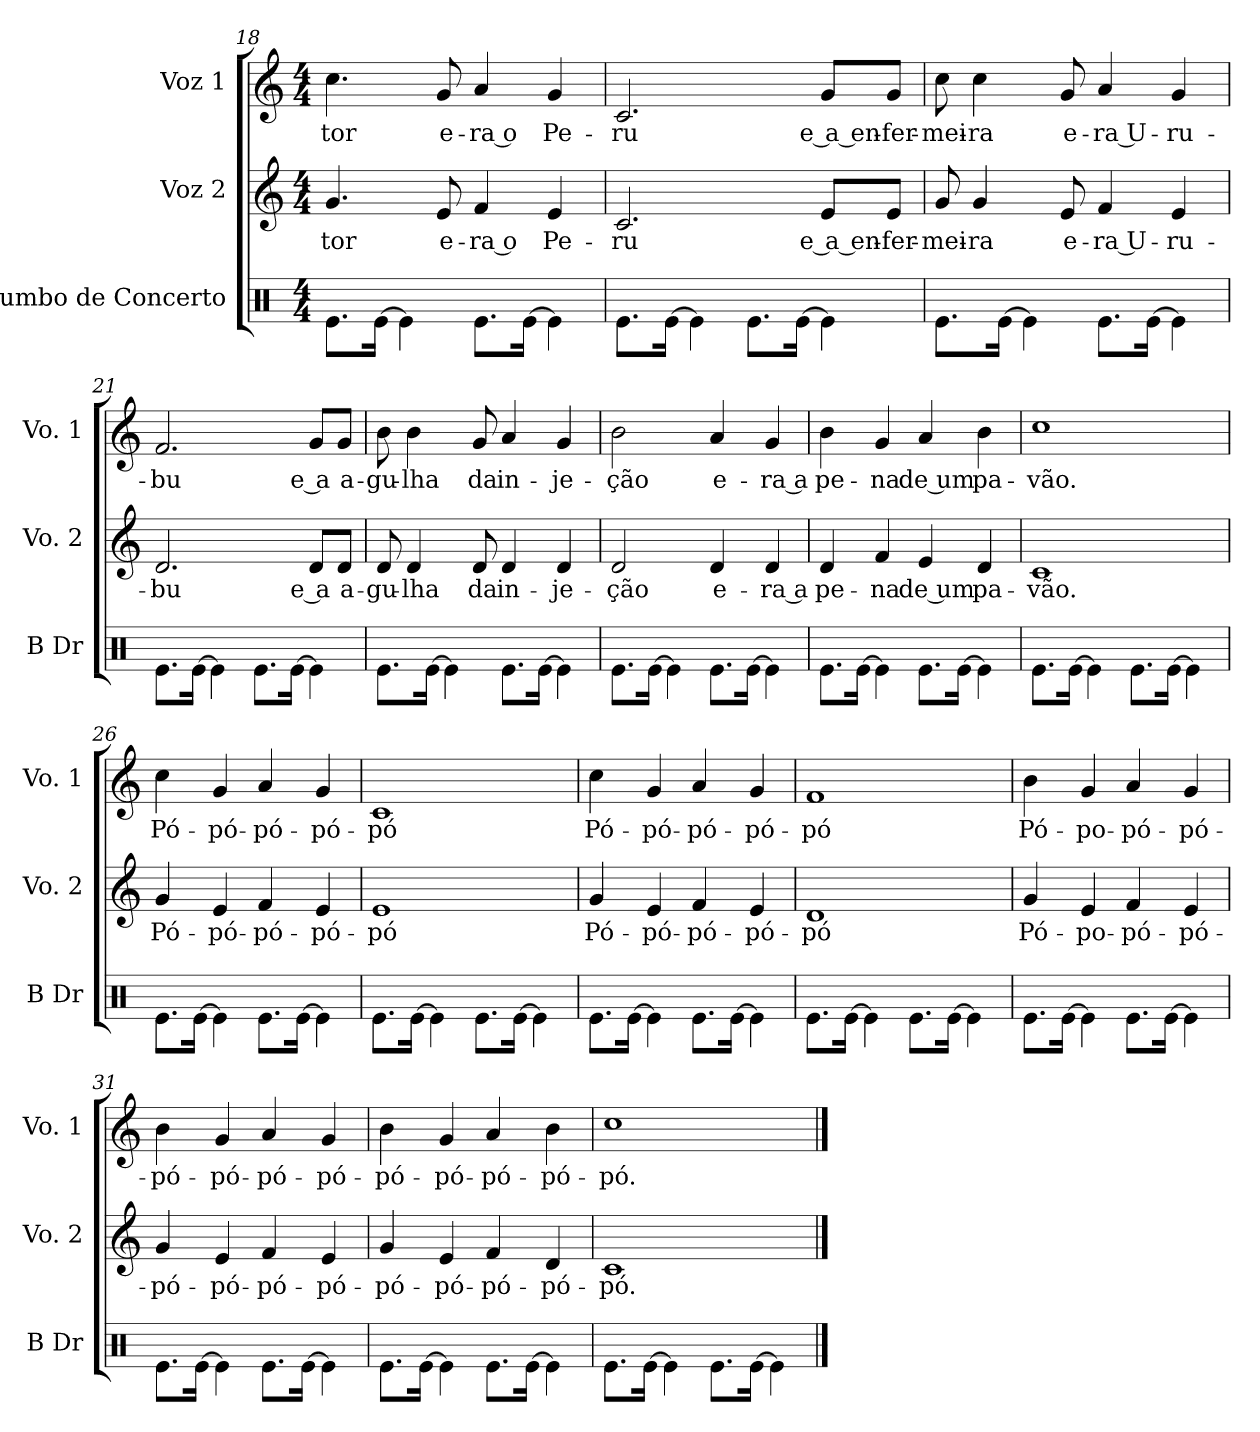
**kern	**kern	**text	**kern	**text
*part3	*part2	*part2	*part1	*part1
*staff3	*staff2	*staff2	*staff1	*staff1
*I"Bumbo de Concerto	*I"Voz 2	*	*I"Voz 1	*
*I'B Dr	*I'Vo. 2	*	*I'Vo. 1	*
!!LO:PB:g=z
*clefX	*clefG2	*	*clefG2	*
*k[]	*k[]	*	*k[]	*
*M4/4	*M4/4	*	*M4/4	*
=18	=18	=18	=18	=18
!	!	!LO:LY:b	!	!LO:LY:b
8.Re\L	4.g/	-tor	4.cc\	-tor
[16Re\Jk	.	.	.	.
4Re\]	.	.	.	.
!	!	!LO:LY:b	!	!LO:LY:b
.	8e/	e-	8g/	e-
!	!	!LO:LY:b	!	!LO:LY:b
8.Re\L	4f/	-ra o	4a/	-ra o
[16Re\Jk	.	.	.	.
!	!	!LO:LY:b	!	!LO:LY:b
4Re\]	4e/	Pe-	4g/	Pe-
=19	=19	=19	=19	=19
!	!	!LO:LY:b	!	!LO:LY:b
8.Re\L	2.c/	-ru	2.c/	-ru
[16Re\Jk	.	.	.	.
4Re\]	.	.	.	.
8.Re\L	.	.	.	.
[16Re\Jk	.	.	.	.
!	!	!LO:LY:b	!	!LO:LY:b
4Re\]	8e/L	e a en-	8g/L	e a en-
!	!	!LO:LY:b	!	!LO:LY:b
.	8e/J	-fer-	8g/J	-fer-
=20	=20	=20	=20	=20
!	!	!LO:LY:b	!	!LO:LY:b
8.Re\L	8g/	-mei-	8cc\	-mei-
!	!	!LO:LY:b	!	!LO:LY:b
.	4g/	-ra	4cc\	-ra
[16Re\Jk	.	.	.	.
4Re\]	.	.	.	.
!	!	!LO:LY:b	!	!LO:LY:b
.	8e/	e-	8g/	e-
!	!	!LO:LY:b	!	!LO:LY:b
8.Re\L	4f/	-ra U-	4a/	-ra U-
[16Re\Jk	.	.	.	.
!	!	!LO:LY:b	!	!LO:LY:b
4Re\]	4e/	-ru-	4g/	-ru-
=21	=21	=21	=21	=21
!	!	!LO:LY:b	!	!LO:LY:b
8.Re\L	2.d/	-bu	2.f/	-bu
[16Re\Jk	.	.	.	.
4Re\]	.	.	.	.
8.Re\L	.	.	.	.
[16Re\Jk	.	.	.	.
!	!	!LO:LY:b	!	!LO:LY:b
4Re\]	8d/L	e a	8g/L	e a
!	!	!LO:LY:b	!	!LO:LY:b
.	8d/J	a-	8g/J	a-
!!LO:LB:g=z
=22	=22	=22	=22	=22
!	!	!LO:LY:b	!	!LO:LY:b
8.Re\L	8d/	-gu-	8b\	-gu-
!	!	!LO:LY:b	!	!LO:LY:b
.	4d/	-lha	4b\	-lha
[16Re\Jk	.	.	.	.
4Re\]	.	.	.	.
!	!	!LO:LY:b	!	!LO:LY:b
.	8d/	da	8g/	da
!	!	!LO:LY:b	!	!LO:LY:b
8.Re\L	4d/	in-	4a/	in-
[16Re\Jk	.	.	.	.
!	!	!LO:LY:b	!	!LO:LY:b
4Re\]	4d/	-je-	4g/	-je-
=23	=23	=23	=23	=23
!	!	!LO:LY:b	!	!LO:LY:b
8.Re\L	2d/	-ção	2b\	-ção
[16Re\Jk	.	.	.	.
4Re\]	.	.	.	.
!	!	!LO:LY:b	!	!LO:LY:b
8.Re\L	4d/	e-	4a/	e-
[16Re\Jk	.	.	.	.
!	!	!LO:LY:b	!	!LO:LY:b
4Re\]	4d/	-ra a	4g/	-ra a
=24	=24	=24	=24	=24
!	!	!LO:LY:b	!	!LO:LY:b
8.Re\L	4d/	pe-	4b\	pe-
[16Re\Jk	.	.	.	.
!	!	!LO:LY:b	!	!LO:LY:b
4Re\]	4f/	-na	4g/	-na
!	!	!LO:LY:b	!	!LO:LY:b
8.Re\L	4e/	de um	4a/	de um
[16Re\Jk	.	.	.	.
!	!	!LO:LY:b	!	!LO:LY:b
4Re\]	4d/	pa-	4b\	pa-
=25	=25	=25	=25	=25
!	!	!LO:LY:b	!	!LO:LY:b
8.Re\L	1c	-vão.	1cc	-vão.
[16Re\Jk	.	.	.	.
4Re\]	.	.	.	.
8.Re\L	.	.	.	.
[16Re\Jk	.	.	.	.
4Re\]	.	.	.	.
!!LO:LB:g=z
=26	=26	=26	=26	=26
!	!	!LO:LY:b	!	!LO:LY:b
8.Re\L	4g/	Pó-	4cc\	Pó-
[16Re\Jk	.	.	.	.
!	!	!LO:LY:b	!	!LO:LY:b
4Re\]	4e/	-pó-	4g/	-pó-
!	!	!LO:LY:b	!	!LO:LY:b
8.Re\L	4f/	-pó-	4a/	-pó-
[16Re\Jk	.	.	.	.
!	!	!LO:LY:b	!	!LO:LY:b
4Re\]	4e/	-pó-	4g/	-pó-
=27	=27	=27	=27	=27
!	!	!LO:LY:b	!	!LO:LY:b
8.Re\L	1e	-pó	1c	-pó
[16Re\Jk	.	.	.	.
4Re\]	.	.	.	.
8.Re\L	.	.	.	.
[16Re\Jk	.	.	.	.
4Re\]	.	.	.	.
=28	=28	=28	=28	=28
!	!	!LO:LY:b	!	!LO:LY:b
8.Re\L	4g/	Pó-	4cc\	Pó-
[16Re\Jk	.	.	.	.
!	!	!LO:LY:b	!	!LO:LY:b
4Re\]	4e/	-pó-	4g/	-pó-
!	!	!LO:LY:b	!	!LO:LY:b
8.Re\L	4f/	-pó-	4a/	-pó-
[16Re\Jk	.	.	.	.
!	!	!LO:LY:b	!	!LO:LY:b
4Re\]	4e/	-pó-	4g/	-pó-
=29	=29	=29	=29	=29
!	!	!LO:LY:b	!	!LO:LY:b
8.Re\L	1d	-pó	1f	-pó
[16Re\Jk	.	.	.	.
4Re\]	.	.	.	.
8.Re\L	.	.	.	.
[16Re\Jk	.	.	.	.
4Re\]	.	.	.	.
=30	=30	=30	=30	=30
!	!	!LO:LY:b	!	!LO:LY:b
8.Re\L	4g/	Pó-	4b\	Pó-
[16Re\Jk	.	.	.	.
!	!	!LO:LY:b	!	!LO:LY:b
4Re\]	4e/	-po-	4g/	-po-
!	!	!LO:LY:b	!	!LO:LY:b
8.Re\L	4f/	-pó-	4a/	-pó-
[16Re\Jk	.	.	.	.
!	!	!LO:LY:b	!	!LO:LY:b
4Re\]	4e/	-pó-	4g/	-pó-
!!LO:LB:g=z
=31	=31	=31	=31	=31
!	!	!LO:LY:b	!	!LO:LY:b
8.Re\L	4g/	-pó-	4b\	-pó-
[16Re\Jk	.	.	.	.
!	!	!LO:LY:b	!	!LO:LY:b
4Re\]	4e/	-pó-	4g/	-pó-
!	!	!LO:LY:b	!	!LO:LY:b
8.Re\L	4f/	-pó-	4a/	-pó-
[16Re\Jk	.	.	.	.
!	!	!LO:LY:b	!	!LO:LY:b
4Re\]	4e/	-pó-	4g/	-pó-
=32	=32	=32	=32	=32
!	!	!LO:LY:b	!	!LO:LY:b
8.Re\L	4g/	-pó-	4b\	-pó-
[16Re\Jk	.	.	.	.
!	!	!LO:LY:b	!	!LO:LY:b
4Re\]	4e/	-pó-	4g/	-pó-
!	!	!LO:LY:b	!	!LO:LY:b
8.Re\L	4f/	-pó-	4a/	-pó-
[16Re\Jk	.	.	.	.
!	!	!LO:LY:b	!	!LO:LY:b
4Re\]	4d/	-pó-	4b\	-pó-
=33	=33	=33	=33	=33
!	!	!LO:LY:b	!	!LO:LY:b
8.Re\L	1c	-pó.	1cc	-pó.
[16Re\Jk	.	.	.	.
4Re\]	.	.	.	.
8.Re\L	.	.	.	.
[16Re\Jk	.	.	.	.
4Re\]	.	.	.	.
==	==	==	==	==
*-	*-	*-	*-	*-
